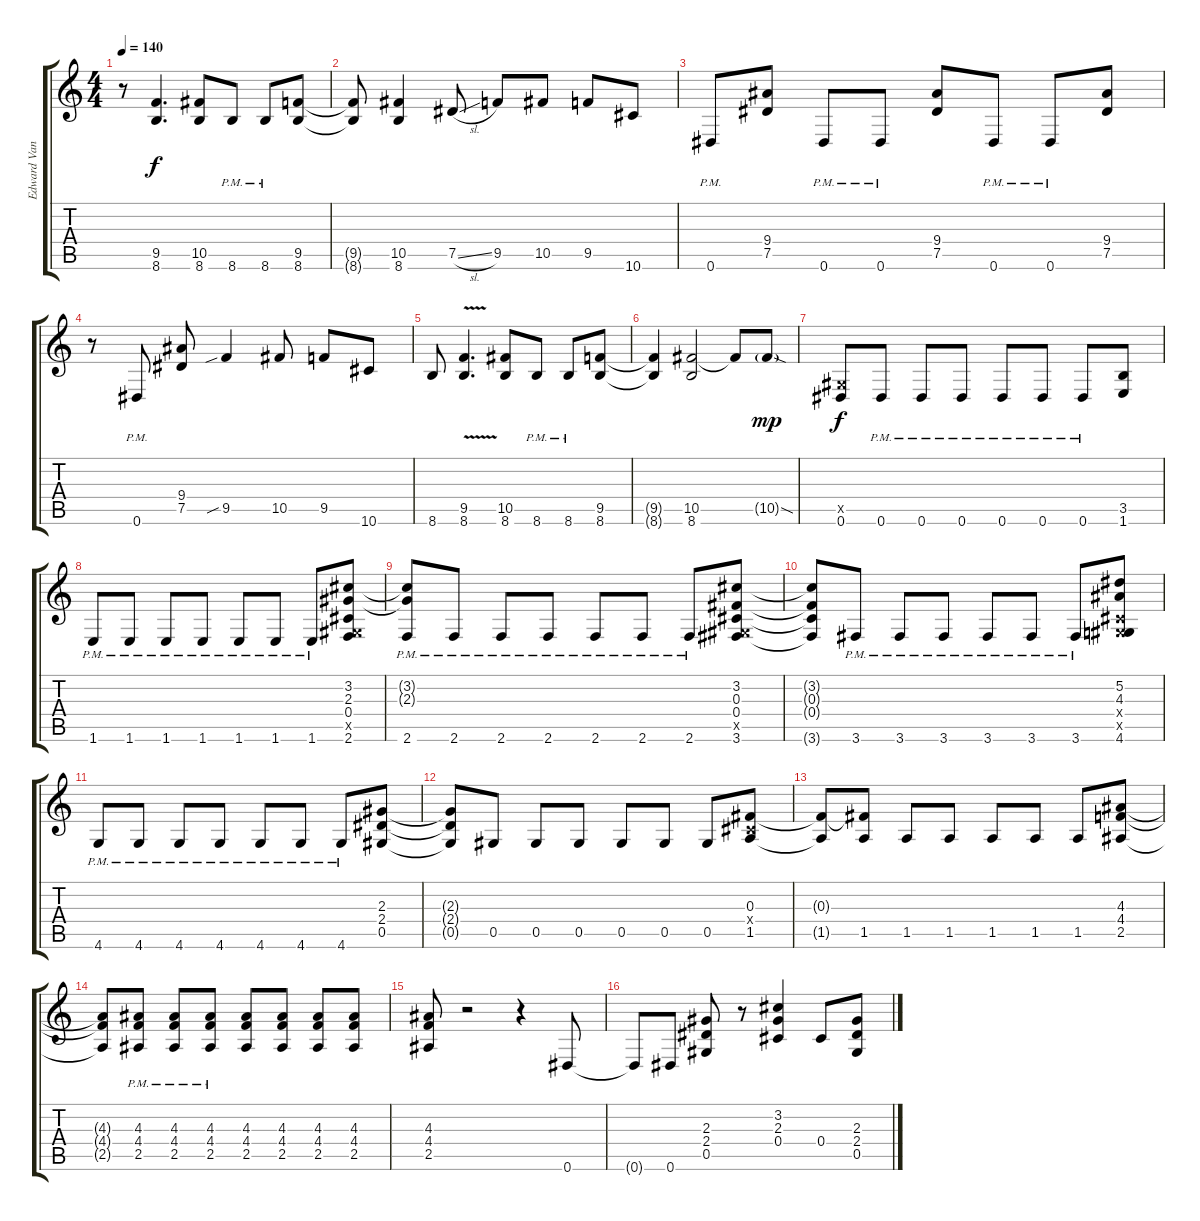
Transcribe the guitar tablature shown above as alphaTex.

\track ("Edward Van Halen" "Edward Van") {instrument distortionguitar}
\staff {score tabs}
\tuning (Eb4 Bb3 Gb3 Db3 Ab2 Eb2) {hide}
\ts (4 4)
\tempo 140
\clef g2
\ks c
r.8{dy f} (9.5 8.6).4{d} (10.5 8.6).8 8.6{pm}.8 8.6{pm}.8 (9.5 8.6).8 |
(9.5{t} 8.6{t}).8 (10.5 8.6).4 7.5{sl}.8 9.5.8 10.5.8 9.5.8 10.6.8 |
0.6{pm}.8 (9.4 7.5).8 0.6{pm}.8 0.6{pm}.8 (9.4 7.5).8 0.6{pm}.8 0.6{pm}.8 (9.4 7.5).8 |
r.8 0.6{pm}.8 (9.4 7.5).8 9.5{sib}.4 10.5.8 9.5.8 10.6.8 |
8.6.8 (9.5{v} 8.6{v}).4{d} (10.5 8.6).8 8.6{pm}.8 8.6{pm}.8 (9.5 8.6).8 |
(9.5{t} 8.6{t}).4 (10.5 8.6).2 10.5{t}.8 10.5{sod g}.8{dy mp} |
(0.5{x} 0.6).8{dy f volume 11} 0.6{pm}.8 0.6{pm}.8 0.6{pm}.8 0.6{pm}.8 0.6{pm}.8 0.6{pm}.8 (3.5 1.6).8 |
1.6{pm}.8 1.6{pm}.8 1.6{pm}.8 1.6{pm}.8 1.6{pm}.8 1.6{pm}.8 1.6{pm}.8 (3.2 2.3 0.4 0.5{x} 2.6).8 |
(3.2{t} 2.3{t} 2.6{pm}).8 2.6{pm}.8 2.6{pm}.8 2.6{pm}.8 2.6{pm}.8 2.6{pm}.8 2.6{pm}.8 (3.2 0.3 0.4 0.5{x} 3.6).8 |
(3.2{t} 0.3{t} 0.4{t} 3.6{t}).8 3.6{pm}.8 3.6{pm}.8 3.6{pm}.8 3.6{pm}.8 3.6{pm}.8 3.6{pm}.8 (5.2 4.3 0.4{x} 0.5{x} 4.6).8 |
4.6{pm}.8 4.6{pm}.8 4.6{pm}.8 4.6{pm}.8 4.6{pm}.8 4.6{pm}.8 4.6{pm}.8 (2.3 2.4 0.5).8 |
(2.3{t} 2.4{t} 0.5{t}).8 0.5.8 0.5.8 0.5.8 0.5.8 0.5.8 0.5.8 (0.3 0.4{x} 1.5).8 |
(0.3{t} 1.5{t}).8 (0.3{t} 1.5).8 1.5.8 1.5.8 1.5.8 1.5.8 1.5.8 (4.3 4.4 2.5).8 |
(4.3{t} 4.4{t} 2.5{t}).8 (4.3 4.4{pm} 2.5{pm}).8 (4.3 4.4 2.5{pm}).8 (4.3 4.4 2.5{pm}).8 (4.3 4.4 2.5).8 (4.3 4.4 2.5).8 (4.3 4.4 2.5).8 (4.3 4.4 2.5).8 |
(4.3 4.4 2.5).8 r.2 r.4 0.6.8 |
0.6{t}.8 0.6.8 (2.3 2.4 0.5).8 r.8 (3.2 2.3 0.4).4 0.4.8 (2.3 2.4 0.5).8
